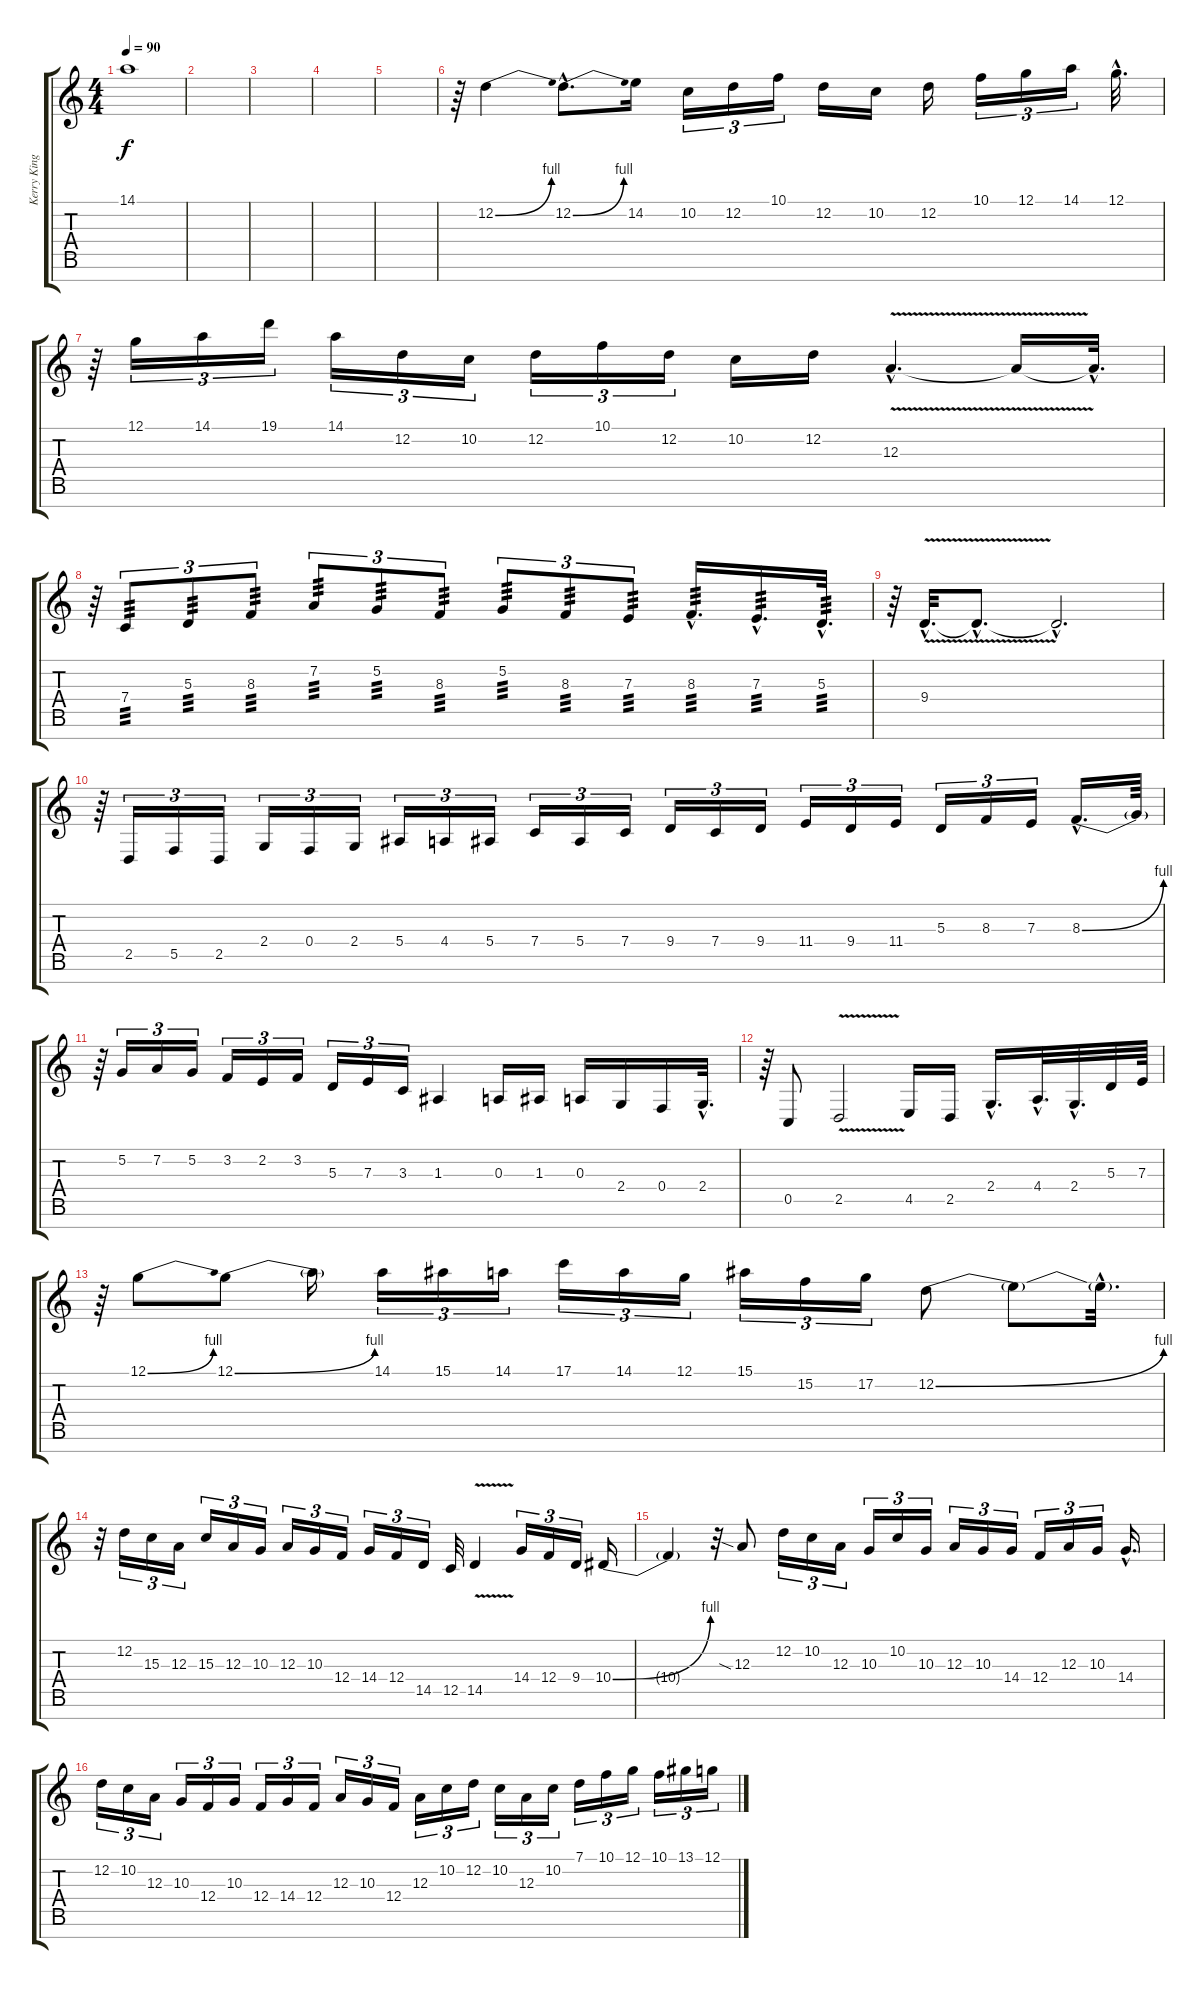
\track ("Kerry King - Piano" "Kerry King") {instrument brightacousticpiano}
\staff {score tabs}
\tuning (G4 D4 A3 F3 C3 G2 C2) {hide}
\ts (4 4)
\tempo 90
\clef g2
\ks c
14.1{t}.1{dy f} |
|
|
|
|
r.64 12.2{be (bend 0 0 60 4)}.4{volume 13 instrument distortionguitar} 12.2{be (bend 0 0 60 4) hac}.8{d} 14.2.16 10.2.16{tu (3 2)} 12.2.16{tu (3 2)} 10.1.16{tu (3 2)} 12.2.16 10.2.16 12.2.16 10.1.16{tu (3 2)} 12.1.16{tu (3 2)} 14.1.16{tu (3 2)} 12.1{hac}.32{d} |
r.64 12.1.16{tu (3 2)} 14.1.16{tu (3 2)} 19.1.16{tu (3 2)} 14.1.16{tu (3 2)} 12.2.16{tu (3 2)} 10.2.16{tu (3 2)} 12.2.16{tu (3 2)} 10.1.16{tu (3 2)} 12.2.16{tu (3 2)} 10.2.16 12.2.16 12.3{v hac}.4{d} 12.3{t}.16 12.3{hac t}.32{d} |
r.64 7.4.8{tu (3 2) tp 3} 5.3.8{tu (3 2) tp 3} 8.3.8{tu (3 2) tp 3} 7.2.8{tu (3 2) tp 3} 5.2.8{tu (3 2) tp 3} 8.3.8{tu (3 2) tp 3} 5.2.8{tu (3 2) tp 3} 8.3.8{tu (3 2) tp 3} 7.3.8{tu (3 2) tp 3} 8.3{hac}.16{d tp 3} 7.3{hac}.16{d tp 3} 5.3{hac}.32{d tp 3} |
r.64 9.4{v hac}.32{d} 9.4{hac t}.8{d} 9.4{hac t}.2{d} |
r.64 2.5.16{tu (3 2)} 5.5.16{tu (3 2)} 2.5.16{tu (3 2)} 2.4.16{tu (3 2)} 0.4.16{tu (3 2)} 2.4.16{tu (3 2)} 5.4.16{tu (3 2)} 4.4.16{tu (3 2)} 5.4.16{tu (3 2)} 7.4.16{tu (3 2)} 5.4.16{tu (3 2)} 7.4.16{tu (3 2)} 9.4.16{tu (3 2)} 7.4.16{tu (3 2)} 9.4.16{tu (3 2)} 11.4.16{tu (3 2)} 9.4.16{tu (3 2)} 11.4.16{tu (3 2)} 5.3.16{tu (3 2)} 8.3.16{tu (3 2)} 7.3.16{tu (3 2)} 8.3{be (bend 0 0 60 4) hac}.16{d} 8.3{t}.64 |
r.64 5.2.16{tu (3 2)} 7.2.16{tu (3 2)} 5.2.16{tu (3 2)} 3.2.16{tu (3 2)} 2.2.16{tu (3 2)} 3.2.16{tu (3 2)} 5.3.16{tu (3 2)} 7.3.16{tu (3 2)} 3.3.16{tu (3 2)} 1.3.4 0.3.16 1.3.16 0.3.16 2.4.16 0.4.16 2.4{hac}.32{d} |
r.64 0.5.8 2.5{v}.2 4.5.16 2.5.16 2.4{hac}.16{d} 4.4{hac}.32{d} 2.4{hac}.32{d} 5.3.32 7.3.64 |
r.64 12.1{be (bend 0 0 60 4)}.8 12.1{be (bend 0 0 60 4)}.8 12.1{t}.16 14.1.16{tu (3 2)} 15.1.16{tu (3 2)} 14.1.16{tu (3 2)} 17.1.16{tu (3 2)} 14.1.16{tu (3 2)} 12.1.16{tu (3 2)} 15.1.16{tu (3 2)} 15.2.16{tu (3 2)} 17.2.16{tu (3 2)} 12.2{be (bend 0 0 60 4)}.8 12.2{t}.8 12.2{hac t}.32{d} |
r.32 12.2.16{tu (3 2)} 15.3.16{tu (3 2)} 12.3.16{tu (3 2)} 15.3.16{tu (3 2)} 12.3.16{tu (3 2)} 10.3.16{tu (3 2)} 12.3.16{tu (3 2)} 10.3.16{tu (3 2)} 12.4.16{tu (3 2)} 14.4.16{tu (3 2)} 12.4.16{tu (3 2)} 14.5.16{tu (3 2)} 12.5.32 14.5{v}.4 14.4.16{tu (3 2)} 12.4.16{tu (3 2)} 9.4.16{tu (3 2)} 10.4{be (bend 0 0 60 4)}.16 |
10.4{t}.4 r.32 12.3{sia}.8 12.2.16{tu (3 2)} 10.2.16{tu (3 2)} 12.3.16{tu (3 2)} 10.3.16{tu (3 2)} 10.2.16{tu (3 2)} 10.3.16{tu (3 2)} 12.3.16{tu (3 2)} 10.3.16{tu (3 2)} 14.4.16{tu (3 2)} 12.4.16{tu (3 2)} 12.3.16{tu (3 2)} 10.3.16{tu (3 2)} 14.4{hac}.16{d} |
12.2.16{tu (3 2)} 10.2.16{tu (3 2)} 12.3.16{tu (3 2)} 10.3.16{tu (3 2)} 12.4.16{tu (3 2)} 10.3.16{tu (3 2)} 12.4.16{tu (3 2)} 14.4.16{tu (3 2)} 12.4.16{tu (3 2)} 12.3.16{tu (3 2)} 10.3.16{tu (3 2)} 12.4.16{tu (3 2)} 12.3.16{tu (3 2)} 10.2.16{tu (3 2)} 12.2.16{tu (3 2)} 10.2.16{tu (3 2)} 12.3.16{tu (3 2)} 10.2.16{tu (3 2)} 7.1.16{tu (3 2)} 10.1.16{tu (3 2)} 12.1.16{tu (3 2)} 10.1.16{tu (3 2)} 13.1.16{tu (3 2)} 12.1.16{tu (3 2)}
